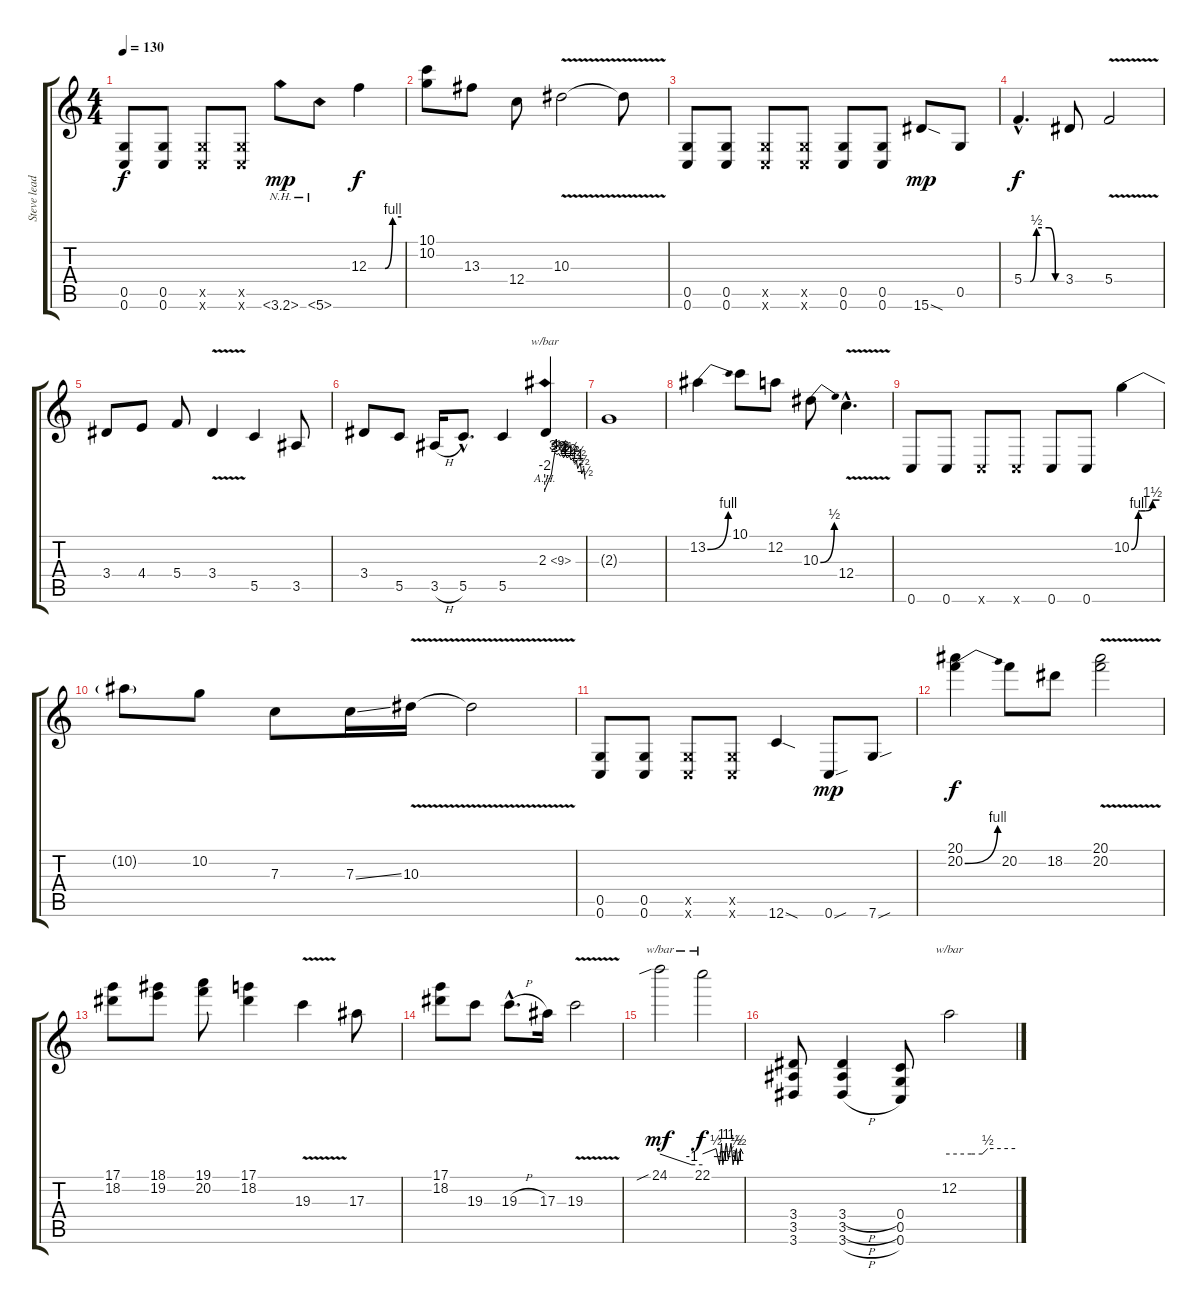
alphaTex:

\track ("Steve lead" "Steve lead") {instrument distortionguitar}
\staff {score tabs}
\tuning (D4 A3 F3 C3 G2 C2) {hide}
\ts (4 4)
\tempo 130
\clef g2
\ks c
(0.5 0.6).8{dy f} (0.5 0.6).8 (0.5{x} 0.6{x}).8 (0.5{x} 0.6{x}).8 3.6{nh}.8{dy mp} 5.6{nh}.8 12.3{be (custom 0 0 30 0 44 4 60 4)}.4{dy f} |
(10.1 10.2).8 13.3.8 12.4.8 10.3{v}.2 10.3{t}.8 |
(0.5 0.6).8 (0.5 0.6).8 (0.5{x} 0.6{x}).8 (0.5{x} 0.6{x}).8 (0.5 0.6).8 (0.5 0.6).8 15.6{sod}.8{dy mp} 0.5.8 |
5.4{be (custom 0 0 10 0 20 2 40 2 50 0 60 0) hac}.4{d dy f} 3.4.8 5.4{v}.2 |
3.4.8 4.4.8 5.4.8 3.4{v}.4 5.5.4 3.5.8 |
3.4.8 5.5.8 3.5{h}.16 5.5{hac}.8{d} 5.5.4 2.3{ah 7}.4{tbe (custom default 0 -8 10 0 15 16 18 12 21 14 23 10 26 12 28 8 31 12 33 8 37 10 39 6 42 8 44 4 47 6 49 2 53 4 55 0 58 2 60 -2)} |
2.3{t}.1 |
13.2{be (bend 0 0 60 4)}.4 10.1.8 12.2.8 10.3{be (bend 0 0 60 2)}.8 12.4{v hac}.4{d} |
0.6.8 0.6.8 0.6{x}.8 0.6{x}.8 0.6.8 0.6.8 10.2{be (custom 0 0 15 4 20 4 30 4 45 6 60 6)}.4 |
10.2{t}.8 10.2.8 7.3.8 7.3{ss}.16 10.3{v}.16 10.3{t}.2 |
(0.5 0.6).8 (0.5 0.6).8 (0.5{x} 0.6{x}).8 (0.5{x} 0.6{x}).8 12.6{sod}.4 0.6{sou}.8{dy mp} 7.6{sou}.8 |
(20.1 20.2{be (bend 0 0 60 4)}).4{dy f} 20.2.8 18.2.8 (20.1{v} 20.2{v}).2 |
(17.1 18.2).8 (18.1 19.2).8 (19.1 20.2).8 (17.1 18.2).4 19.3{v}.4 17.3.8 |
(17.1 18.2).8 19.3.8 19.3{h hac}.8{d} 17.3.16 19.3{v}.2 |
24.1{sib}.2{tbe (custom default 0 0 45 -4 60 -4) dy mf} 22.1.2{tbe (custom default 0 0 20 2 25 -4 28 4 30 -4 35 4 38 -2 42 4 45 -4 50 2 52 -4 56 2 60 0) dy f} |
(3.4 3.5 3.6).8 (3.4{h} 3.5{h} 3.6{h}).4 (0.4 0.5 0.6).8 12.2.2{tbe (custom default 0 0 20 0 30 0 35 2 60 2)}
